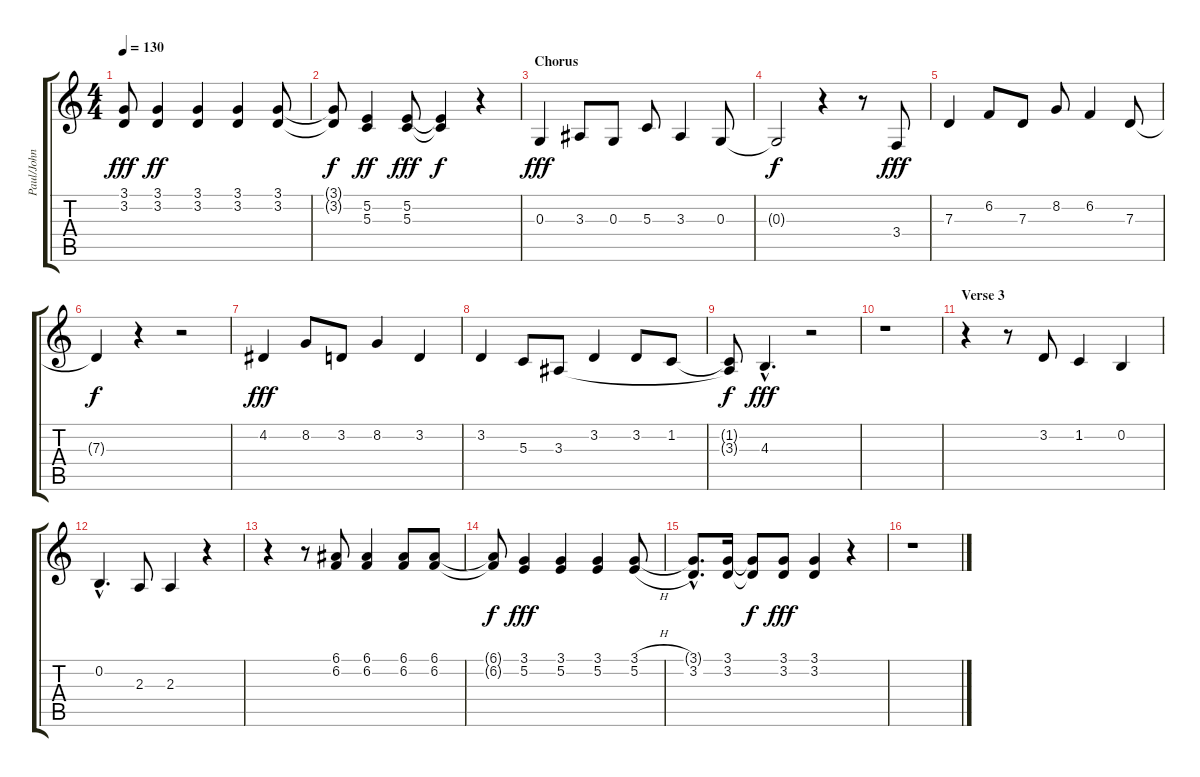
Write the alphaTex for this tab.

\track ("Paul/John" "Paul/John") {instrument altosax}
\staff {score tabs}
\tuning (E4 B3 G3 D3 A2 E2) {hide}
\ts (4 4)
\tempo 130
\clef g2
\ks c
(3.1{t} 3.2).8{dy fff} (3.1 3.2).4{dy ff} (3.1 3.2).4 (3.1 3.2).4 (3.1 3.2).8 |
(3.1{t} 3.2{t}).8{dy f} (5.2 5.3).4{dy ff} (5.2 5.3).8{dy fff} (5.2{t} 5.3{t}).4{dy f} r.4 |
\section ("" "Chorus")
0.3.4{dy fff} 3.3.8 0.3.8 5.3.8 3.3.4 0.3.8 |
0.3{t}.2{dy f} r.4 r.8 3.4.8{dy fff} |
7.3.4 6.2.8 7.3.8 8.2.8 6.2.4 7.3.8 |
7.3{t}.4{dy f} r.4 r.2 |
4.2.4{dy fff} 8.2.8 3.2.8 8.2.4 3.2.4 |
3.2.4 5.3.8 3.3.8 3.2.4 3.2.8 1.2.8 |
(1.2{t} 3.3{t}).8{dy f} 4.3{hac}.4{d dy fff} r.2 |
r.1 |
\section ("" "Verse 3")
r.4 r.8 3.2.8 1.2.4 0.2.4 |
0.2{hac}.4{d} 2.3.8 2.3.4 r.4 |
r.4 r.8 (6.1 6.2).8 (6.1 6.2).4 (6.1 6.2).8 (6.1 6.2).8 |
(6.1{t} 6.2{t}).8{dy f} (3.1 5.2).4{dy fff} (3.1 5.2).4 (3.1 5.2).4 (3.1{h} 5.2{h}).8 |
(3.1{hac t} 3.2{hac}).8{d} (3.1 3.2).16 (3.1{t} 3.2{t}).8{dy f} (3.1 3.2).8{dy fff} (3.1 3.2).4 r.4 |
r.1
